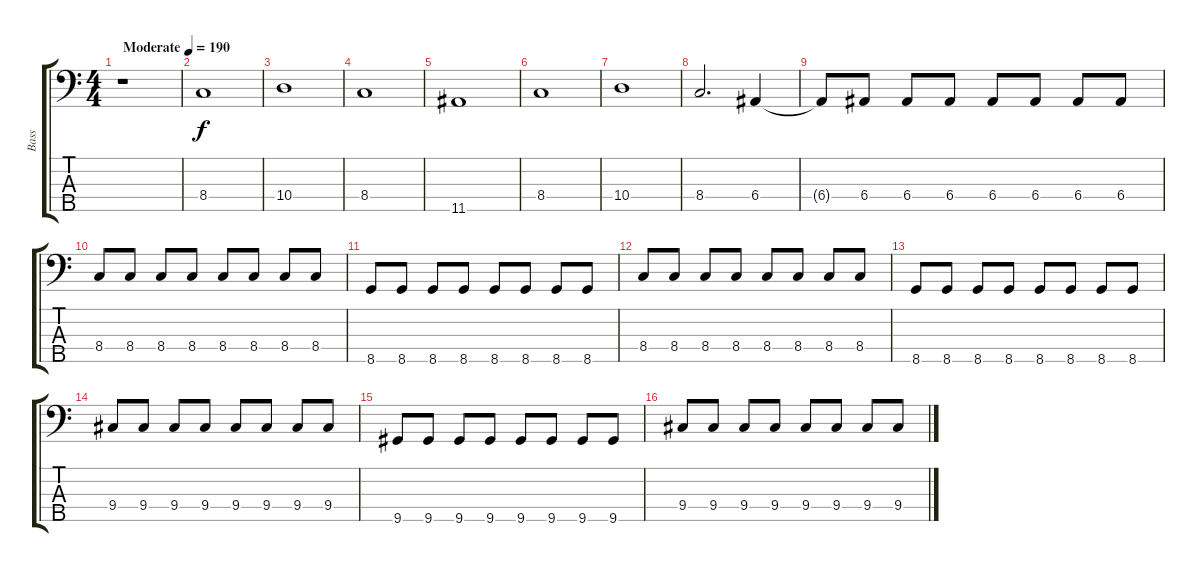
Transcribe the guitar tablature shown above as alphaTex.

\track ("Bass" "Bass") {instrument electricbasspick}
\staff {score tabs}
\tuning (G2 D2 A1 E1 B0) {hide}
\ts (4 4)
\tempo (190 "Moderate")
\clef f4
\ks c
r.1{dy f instrument electricbasspick} |
8.4.1 |
10.4.1 |
8.4.1 |
11.5.1 |
8.4.1 |
10.4.1 |
8.4.2{d} 6.4.4 |
6.4{t}.8 6.4.8 6.4.8 6.4.8 6.4.8 6.4.8 6.4.8 6.4.8 |
8.4.8 8.4.8 8.4.8 8.4.8 8.4.8 8.4.8 8.4.8 8.4.8 |
8.5.8 8.5.8 8.5.8 8.5.8 8.5.8 8.5.8 8.5.8 8.5.8 |
8.4.8 8.4.8 8.4.8 8.4.8 8.4.8 8.4.8 8.4.8 8.4.8 |
8.5.8 8.5.8 8.5.8 8.5.8 8.5.8 8.5.8 8.5.8 8.5.8 |
9.4.8 9.4.8 9.4.8 9.4.8 9.4.8 9.4.8 9.4.8 9.4.8 |
9.5.8 9.5.8 9.5.8 9.5.8 9.5.8 9.5.8 9.5.8 9.5.8 |
9.4.8 9.4.8 9.4.8 9.4.8 9.4.8 9.4.8 9.4.8 9.4.8
